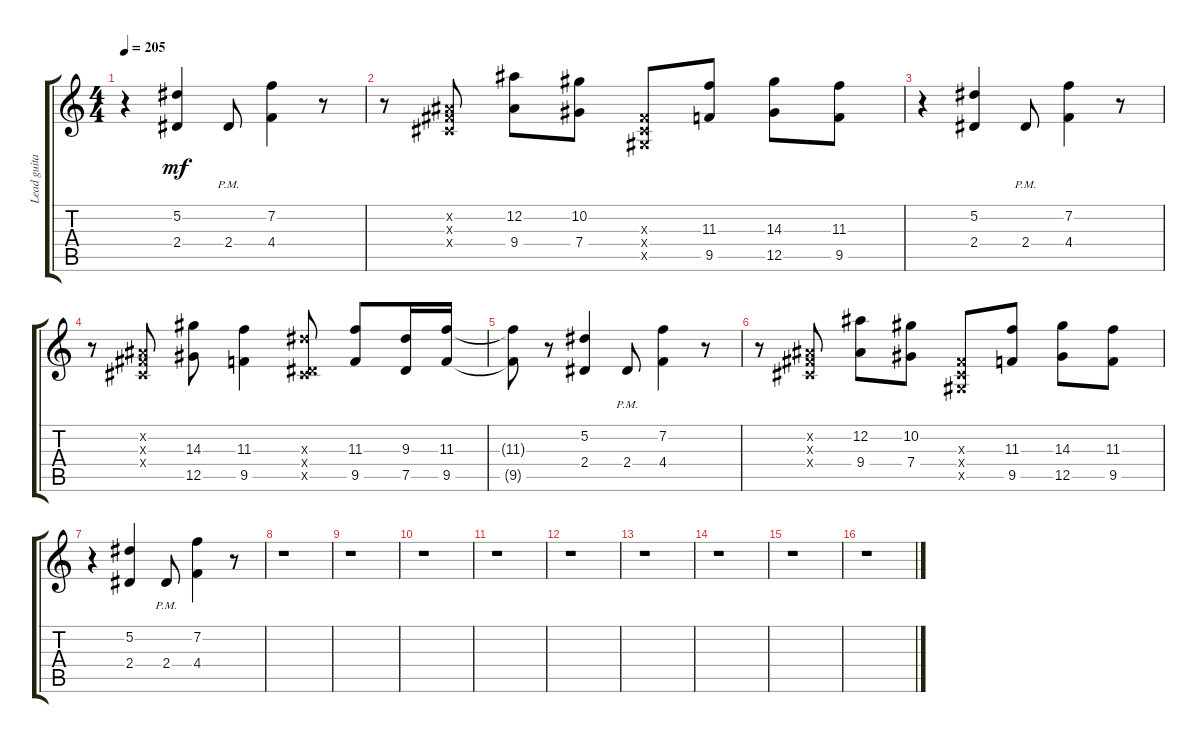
\track ("Lead guitar" "Lead guita") {instrument overdrivenguitar}
\staff {score tabs}
\tuning (Eb4 Bb3 Gb3 Db3 Ab2 Db2) {hide}
\ts (4 4)
\tempo 205
\clef g2
\ks c
r.4{dy mf} (5.2 2.4).4 2.4{pm}.8 (7.2 4.4).4 r.8 |
r.8 (0.2{x} 0.3{x} 0.4{x}).8 (12.2 9.4).8 (10.2 7.4).8 (0.3{x} 0.4{x} 0.5{x}).8 (11.3 9.5).8 (14.3 12.5).8 (11.3 9.5).8 |
r.4 (5.2 2.4).4 2.4{pm}.8 (7.2 4.4).4 r.8 |
r.8 (0.2{x} 0.3{x} 0.4{x}).8 (14.3 12.5).8 (11.3 9.5).4 (9.3{x} 0.4{x} 7.5{x}).8 (11.3 9.5).8 (9.3 7.5).16 (11.3 9.5).16 |
(11.3{t} 9.5{t}).8 r.8 (5.2 2.4).4 2.4{pm}.8 (7.2 4.4).4 r.8 |
r.8 (0.2{x} 0.3{x} 0.4{x}).8 (12.2 9.4).8 (10.2 7.4).8 (0.3{x} 0.4{x} 0.5{x}).8 (11.3 9.5).8 (14.3 12.5).8 (11.3 9.5).8 |
r.4 (5.2 2.4).4 2.4{pm}.8 (7.2 4.4).4 r.8 |
r.1 |
r.1 |
r.1 |
r.1 |
r.1 |
r.1 |
r.1 |
r.1 |
r.1
